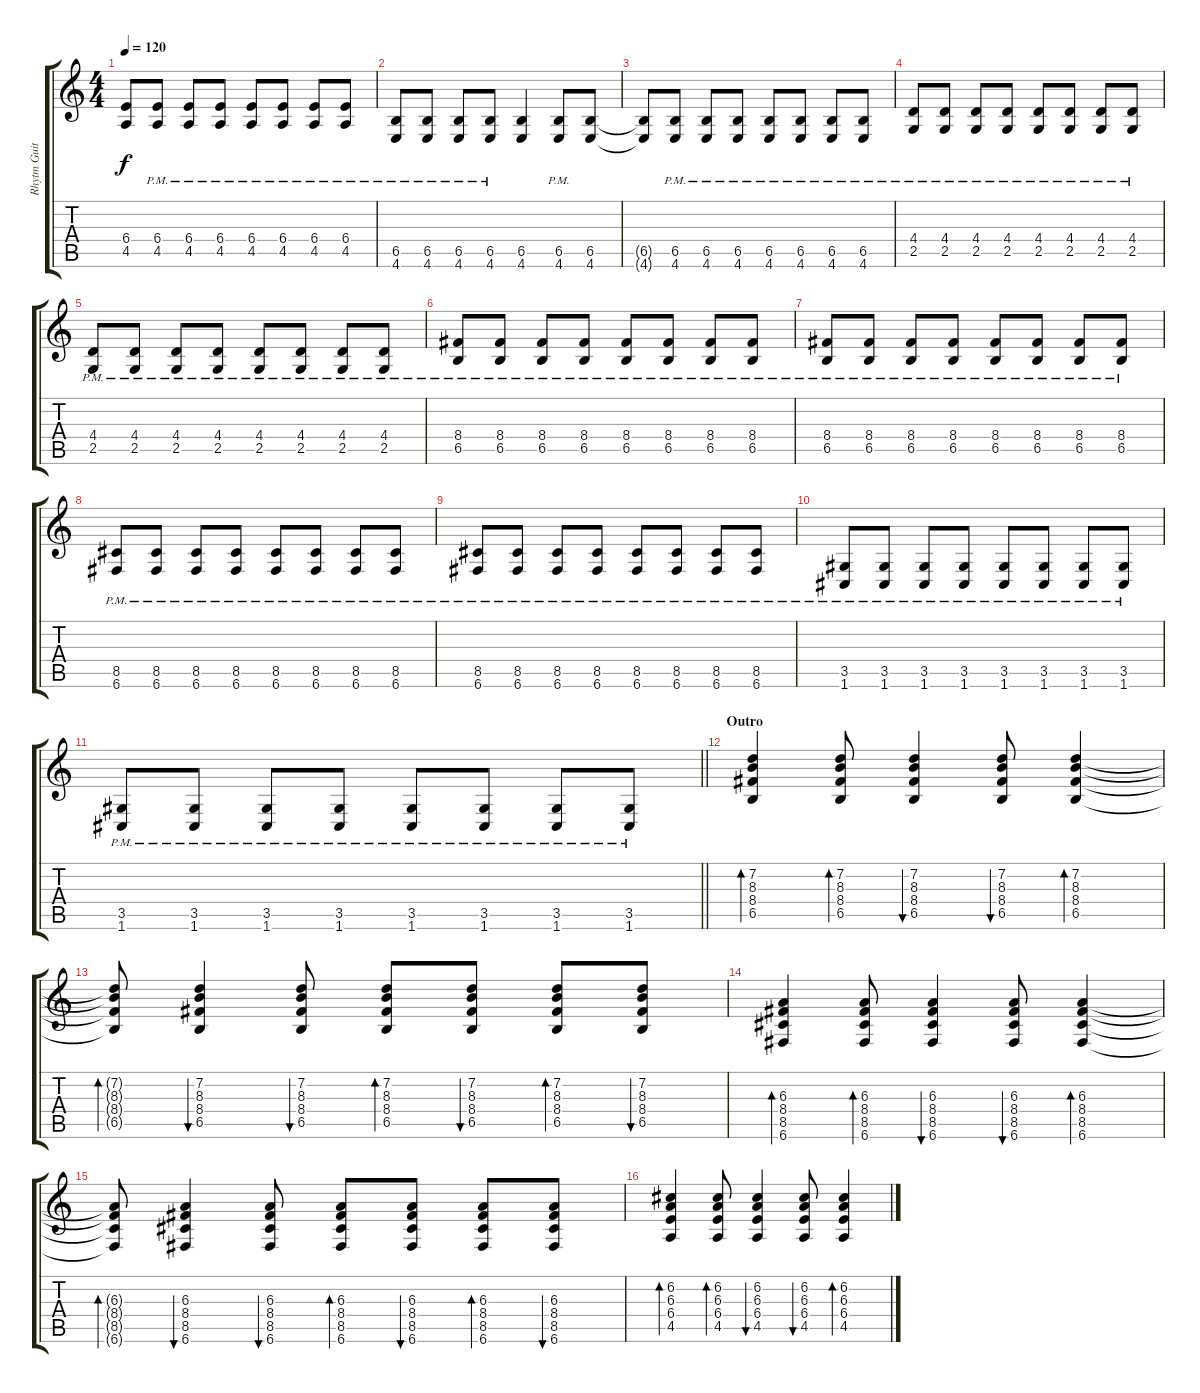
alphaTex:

\track ("Rhytm Guitar" "Rhytm Guit") {instrument distortionguitar}
\staff {score tabs}
\tuning (C4 G3 Eb3 Bb2 F2 C2) {hide}
\ts (4 4)
\tempo 120
\clef g2
\ks c
(6.4{t} 4.5{t}).8{dy f} (6.4{pm} 4.5{pm}).8 (6.4{pm} 4.5{pm}).8 (6.4{pm} 4.5{pm}).8 (6.4{pm} 4.5{pm}).8 (6.4{pm} 4.5{pm}).8 (6.4{pm} 4.5{pm}).8 (6.4{pm} 4.5{pm}).8 |
(6.5{pm} 4.6{pm}).8 (6.5{pm} 4.6{pm}).8 (6.5{pm} 4.6).8 (6.5{pm} 4.6{pm}).8 (6.5 4.6).4 (6.5{pm} 4.6{pm}).8 (6.5 4.6).8 |
(6.5{t} 4.6{t}).8 (6.5{pm} 4.6{pm}).8 (6.5{pm} 4.6{pm}).8 (6.5{pm} 4.6{pm}).8 (6.5{pm} 4.6{pm}).8 (6.5{pm} 4.6{pm}).8 (6.5{pm} 4.6{pm}).8 (6.5{pm} 4.6{pm}).8 |
(4.4{pm} 2.5{pm}).8 (4.4{pm} 2.5{pm}).8 (4.4{pm} 2.5{pm}).8 (4.4{pm} 2.5{pm}).8 (4.4{pm} 2.5{pm}).8 (4.4{pm} 2.5{pm}).8 (4.4{pm} 2.5{pm}).8 (4.4{pm} 2.5{pm}).8 |
(4.4{pm} 2.5{pm}).8 (4.4{pm} 2.5{pm}).8 (4.4{pm} 2.5{pm}).8 (4.4{pm} 2.5{pm}).8 (4.4{pm} 2.5{pm}).8 (4.4{pm} 2.5{pm}).8 (4.4{pm} 2.5{pm}).8 (4.4{pm} 2.5{pm}).8 |
(8.4{pm} 6.5{pm}).8 (8.4{pm} 6.5{pm}).8 (8.4{pm} 6.5{pm}).8 (8.4{pm} 6.5{pm}).8 (8.4{pm} 6.5{pm}).8 (8.4{pm} 6.5{pm}).8 (8.4{pm} 6.5{pm}).8 (8.4{pm} 6.5{pm}).8 |
(8.4{pm} 6.5{pm}).8 (8.4{pm} 6.5{pm}).8 (8.4{pm} 6.5{pm}).8 (8.4{pm} 6.5{pm}).8 (8.4{pm} 6.5{pm}).8 (8.4{pm} 6.5{pm}).8 (8.4{pm} 6.5{pm}).8 (8.4{pm} 6.5{pm}).8 |
(8.5{pm} 6.6{pm}).8 (8.5{pm} 6.6{pm}).8 (8.5{pm} 6.6{pm}).8 (8.5{pm} 6.6{pm}).8 (8.5{pm} 6.6{pm}).8 (8.5{pm} 6.6{pm}).8 (8.5{pm} 6.6{pm}).8 (8.5{pm} 6.6{pm}).8 |
(8.5{pm} 6.6{pm}).8 (8.5{pm} 6.6{pm}).8 (8.5{pm} 6.6{pm}).8 (8.5{pm} 6.6{pm}).8 (8.5{pm} 6.6{pm}).8 (8.5{pm} 6.6{pm}).8 (8.5{pm} 6.6{pm}).8 (8.5{pm} 6.6{pm}).8 |
(3.5{pm} 1.6{pm}).8 (3.5{pm} 1.6{pm}).8 (3.5{pm} 1.6{pm}).8 (3.5{pm} 1.6{pm}).8 (3.5{pm} 1.6{pm}).8 (3.5{pm} 1.6{pm}).8 (3.5{pm} 1.6{pm}).8 (3.5{pm} 1.6{pm}).8 |
\barLineRight lightlight
(3.5{pm} 1.6{pm}).8 (3.5{pm} 1.6{pm}).8 (3.5{pm} 1.6{pm}).8 (3.5{pm} 1.6{pm}).8 (3.5{pm} 1.6{pm}).8 (3.5{pm} 1.6{pm}).8 (3.5{pm} 1.6{pm}).8 (3.5{pm} 1.6{pm}).8 |
\section ("" "Outro")
(7.2 8.3 8.4 6.5).4{bd 60 volume 5 instrument acousticguitarsteel} (7.2 8.3 8.4 6.5).8{bd 60} (7.2 8.3 8.4 6.5).4{bu 60} (7.2 8.3 8.4 6.5).8{bu 60} (7.2 8.3 8.4 6.5).4{bd 60} |
(7.2{t} 8.3{t} 8.4{t} 6.5{t}).8{bd 60} (7.2 8.3 8.4 6.5).4{bu 60} (7.2 8.3 8.4 6.5).8{bu 60} (7.2 8.3 8.4 6.5).8{bd 60} (7.2 8.3 8.4 6.5).8{bu 60} (7.2 8.3 8.4 6.5).8{bd 60} (7.2 8.3 8.4 6.5).8{bu 60} |
(6.3 8.4 8.5 6.6).4{bd 60} (6.3 8.4 8.5 6.6).8{bd 60} (6.3 8.4 8.5 6.6).4{bu 60} (6.3 8.4 8.5 6.6).8{bu 60} (6.3 8.4 8.5 6.6).4{bd 60} |
(6.3{t} 8.4{t} 8.5{t} 6.6{t}).8{bd 60} (6.3 8.4 8.5 6.6).4{bu 60} (6.3 8.4 8.5 6.6).8{bu 60} (6.3 8.4 8.5 6.6).8{bd 60} (6.3 8.4 8.5 6.6).8{bu 60} (6.3 8.4 8.5 6.6).8{bd 60} (6.3 8.4 8.5 6.6).8{bu 60} |
(6.2 6.3 6.4 4.5).4{bd 60} (6.2 6.3 6.4 4.5).8{bd 60} (6.2 6.3 6.4 4.5).4{bu 60} (6.2 6.3 6.4 4.5).8{bu 60} (6.2 6.3 6.4 4.5).4{bd 60}
